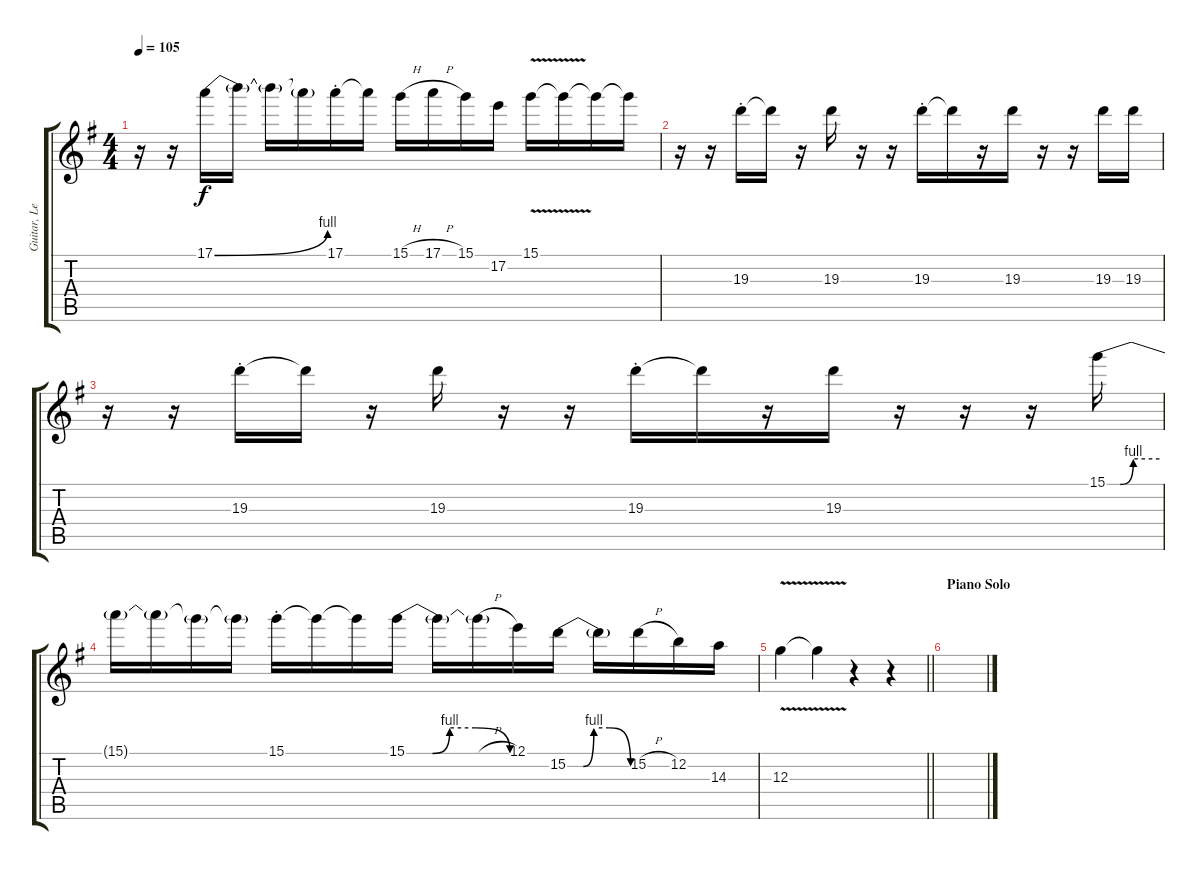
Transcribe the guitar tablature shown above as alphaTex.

\track ("Guitar, Lead" "Guitar, Le") {instrument overdrivenguitar}
\staff {score tabs}
\tuning (E4 B3 G3 D3 A2 E2) {hide}
\ts (4 4)
\tempo 105
\clef g2
\ks g
r.16{dy f} r.16 17.1{be (bend 0 0 60 4)}.16 17.1{t}.16 17.1{t}.16 17.1{t}.16 17.1{st}.16 17.1{t}.16 15.1{h}.16 17.1{h}.16 15.1.16 17.2.16 15.1{v}.16 15.1{t}.16 15.1{t}.16 15.1{t}.16 |
r.16 r.16 19.3{st}.16 19.3{t}.16 r.16 19.3.16 r.16 r.16 19.3{st}.16 19.3{t}.16 r.16 19.3.16 r.16 r.16 19.3.16 19.3.16 |
r.16 r.16 19.3{st}.16 19.3{t}.16 r.16 19.3.16 r.16 r.16 19.3{st}.16 19.3{t}.16 r.16 19.3.16 r.16 r.16 r.16 15.1{be (custom 0 0 15 0 30 4 60 4)}.16 |
15.1{t}.16 15.1{t}.16 15.1{t}.16 15.1{t}.16 15.1{st}.16 15.1{t}.16 15.1{t}.16 15.1{be (custom 0 0 15 0 25 4 40 4 60 0)}.16 15.1{t}.16 15.1{h t}.16 12.1.16 15.2{be (custom 0 0 15 0 25 4 40 4 60 0)}.16 15.2{t}.16 15.2{h}.16 12.2.16 14.3.16 |
\barLineRight lightlight
12.3{v}.4 12.3{t}.4 r.4 r.4 |
\section ("" "Piano Solo")
